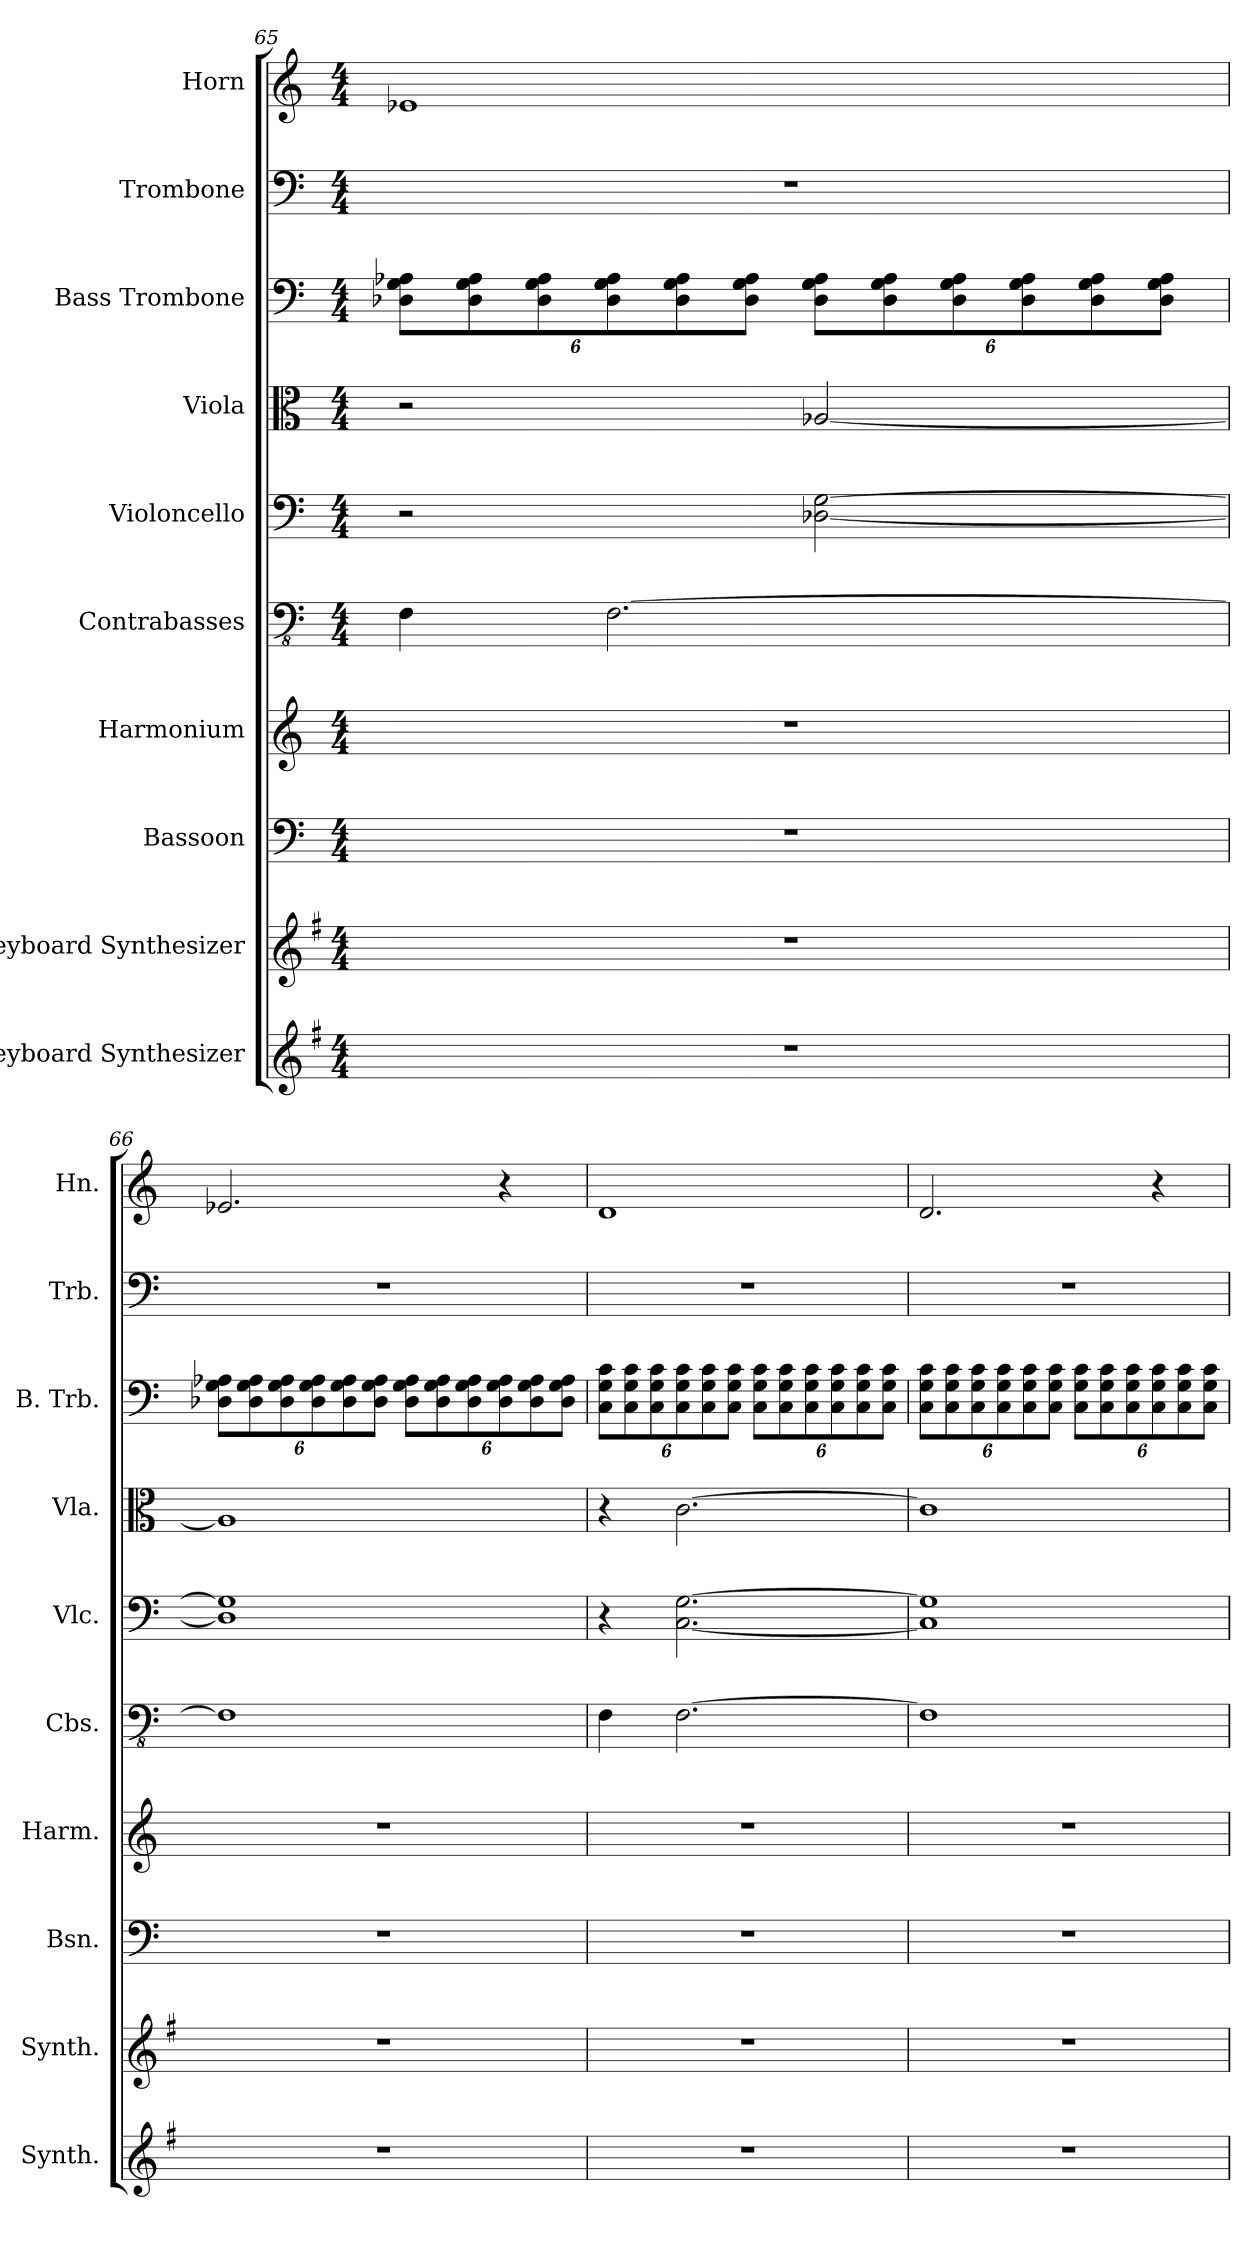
**kern	**kern	**kern	**kern	**kern	**kern	**kern	**kern	**kern	**kern
*part10	*part9	*part8	*part7	*part6	*part5	*part4	*part3	*part2	*part1
*staff10	*staff9	*staff8	*staff7	*staff6	*staff5	*staff4	*staff3	*staff2	*staff1
*I"Keyboard Synthesizer	*I"Keyboard Synthesizer	*I"Bassoon	*I"Harmonium	*I"Contrabasses	*I"Violoncello	*I"Viola	*I"Bass Trombone	*I"Trombone	*I"Horn
*I'Synth.	*I'Synth.	*I'Bsn.	*I'Harm.	*I'Cbs.	*I'Vlc.	*I'Vla.	*I'B. Trb.	*I'Trb.	*I'Hn.
!!LO:PB:g=z
*clefG2	*clefG2	*clefF4	*clefG2	*clefFv4	*clefF4	*clefC3	*clefF4	*clefF4	*clefG2
*ITrd4c7	*ITrd4c7	*	*	*	*	*	*	*	*ITrd4c7
*k[]	*k[]	*k[]	*k[]	*k[]	*k[]	*k[]	*k[]	*k[]	*k[b-]
*M4/4	*M4/4	*M4/4	*M4/4	*M4/4	*M4/4	*M4/4	*M4/4	*M4/4	*M4/4
*	*	*	*	*	*	*	*Xbrackettup	*	*
=65	=65	=65	=65	=65	=65	=65	=65	=65	=65
1r	1r	1r	1r	4FF\	2r	2r	12D-X\ 12G\ 12A-X\L	1r	1A-X
.	.	.	.	.	.	.	12D-\ 12G\ 12A-\	.	.
.	.	.	.	.	.	.	12D-\ 12G\ 12A-\	.	.
.	.	.	.	[2.FF\	.	.	12D-\ 12G\ 12A-\	.	.
.	.	.	.	.	.	.	12D-\ 12G\ 12A-\	.	.
.	.	.	.	.	.	.	12D-\ 12G\ 12A-\J	.	.
.	.	.	.	.	[2D-X\ [2G\	[2A-X/	12D-\ 12G\ 12A-\L	.	.
.	.	.	.	.	.	.	12D-\ 12G\ 12A-\	.	.
.	.	.	.	.	.	.	12D-\ 12G\ 12A-\	.	.
.	.	.	.	.	.	.	12D-\ 12G\ 12A-\	.	.
.	.	.	.	.	.	.	12D-\ 12G\ 12A-\	.	.
.	.	.	.	.	.	.	12D-\ 12G\ 12A-\J	.	.
=66	=66	=66	=66	=66	=66	=66	=66	=66	=66
1r	1r	1r	1r	1FF]	1D-] 1G]	1A-]	12D-X\ 12G\ 12A-X\L	1r	2.A-X/
.	.	.	.	.	.	.	12D-\ 12G\ 12A-\	.	.
.	.	.	.	.	.	.	12D-\ 12G\ 12A-\	.	.
.	.	.	.	.	.	.	12D-\ 12G\ 12A-\	.	.
.	.	.	.	.	.	.	12D-\ 12G\ 12A-\	.	.
.	.	.	.	.	.	.	12D-\ 12G\ 12A-\J	.	.
.	.	.	.	.	.	.	12D-\ 12G\ 12A-\L	.	.
.	.	.	.	.	.	.	12D-\ 12G\ 12A-\	.	.
.	.	.	.	.	.	.	12D-\ 12G\ 12A-\	.	.
.	.	.	.	.	.	.	12D-\ 12G\ 12A-\	.	4r
.	.	.	.	.	.	.	12D-\ 12G\ 12A-\	.	.
.	.	.	.	.	.	.	12D-\ 12G\ 12A-\J	.	.
!!LO:LB:g=z
=67	=67	=67	=67	=67	=67	=67	=67	=67	=67
1r	1r	1r	1r	4FF\	4r	4r	12C\ 12G\ 12c\L	1r	1G
.	.	.	.	.	.	.	12C\ 12G\ 12c\	.	.
.	.	.	.	.	.	.	12C\ 12G\ 12c\	.	.
.	.	.	.	[2.FF\	[2.C\ [2.G\	[2.c\	12C\ 12G\ 12c\	.	.
.	.	.	.	.	.	.	12C\ 12G\ 12c\	.	.
.	.	.	.	.	.	.	12C\ 12G\ 12c\J	.	.
.	.	.	.	.	.	.	12C\ 12G\ 12c\L	.	.
.	.	.	.	.	.	.	12C\ 12G\ 12c\	.	.
.	.	.	.	.	.	.	12C\ 12G\ 12c\	.	.
.	.	.	.	.	.	.	12C\ 12G\ 12c\	.	.
.	.	.	.	.	.	.	12C\ 12G\ 12c\	.	.
.	.	.	.	.	.	.	12C\ 12G\ 12c\J	.	.
=68	=68	=68	=68	=68	=68	=68	=68	=68	=68
1r	1r	1r	1r	1FF]	1C] 1G]	1c]	12C\ 12G\ 12c\L	1r	2.G/
.	.	.	.	.	.	.	12C\ 12G\ 12c\	.	.
.	.	.	.	.	.	.	12C\ 12G\ 12c\	.	.
.	.	.	.	.	.	.	12C\ 12G\ 12c\	.	.
.	.	.	.	.	.	.	12C\ 12G\ 12c\	.	.
.	.	.	.	.	.	.	12C\ 12G\ 12c\J	.	.
.	.	.	.	.	.	.	12C\ 12G\ 12c\L	.	.
.	.	.	.	.	.	.	12C\ 12G\ 12c\	.	.
.	.	.	.	.	.	.	12C\ 12G\ 12c\	.	.
.	.	.	.	.	.	.	12C\ 12G\ 12c\	.	4r
.	.	.	.	.	.	.	12C\ 12G\ 12c\	.	.
.	.	.	.	.	.	.	12C\ 12G\ 12c\J	.	.
=	=	=	=	=	=	=	=	=	=
*-	*-	*-	*-	*-	*-	*-	*-	*-	*-
